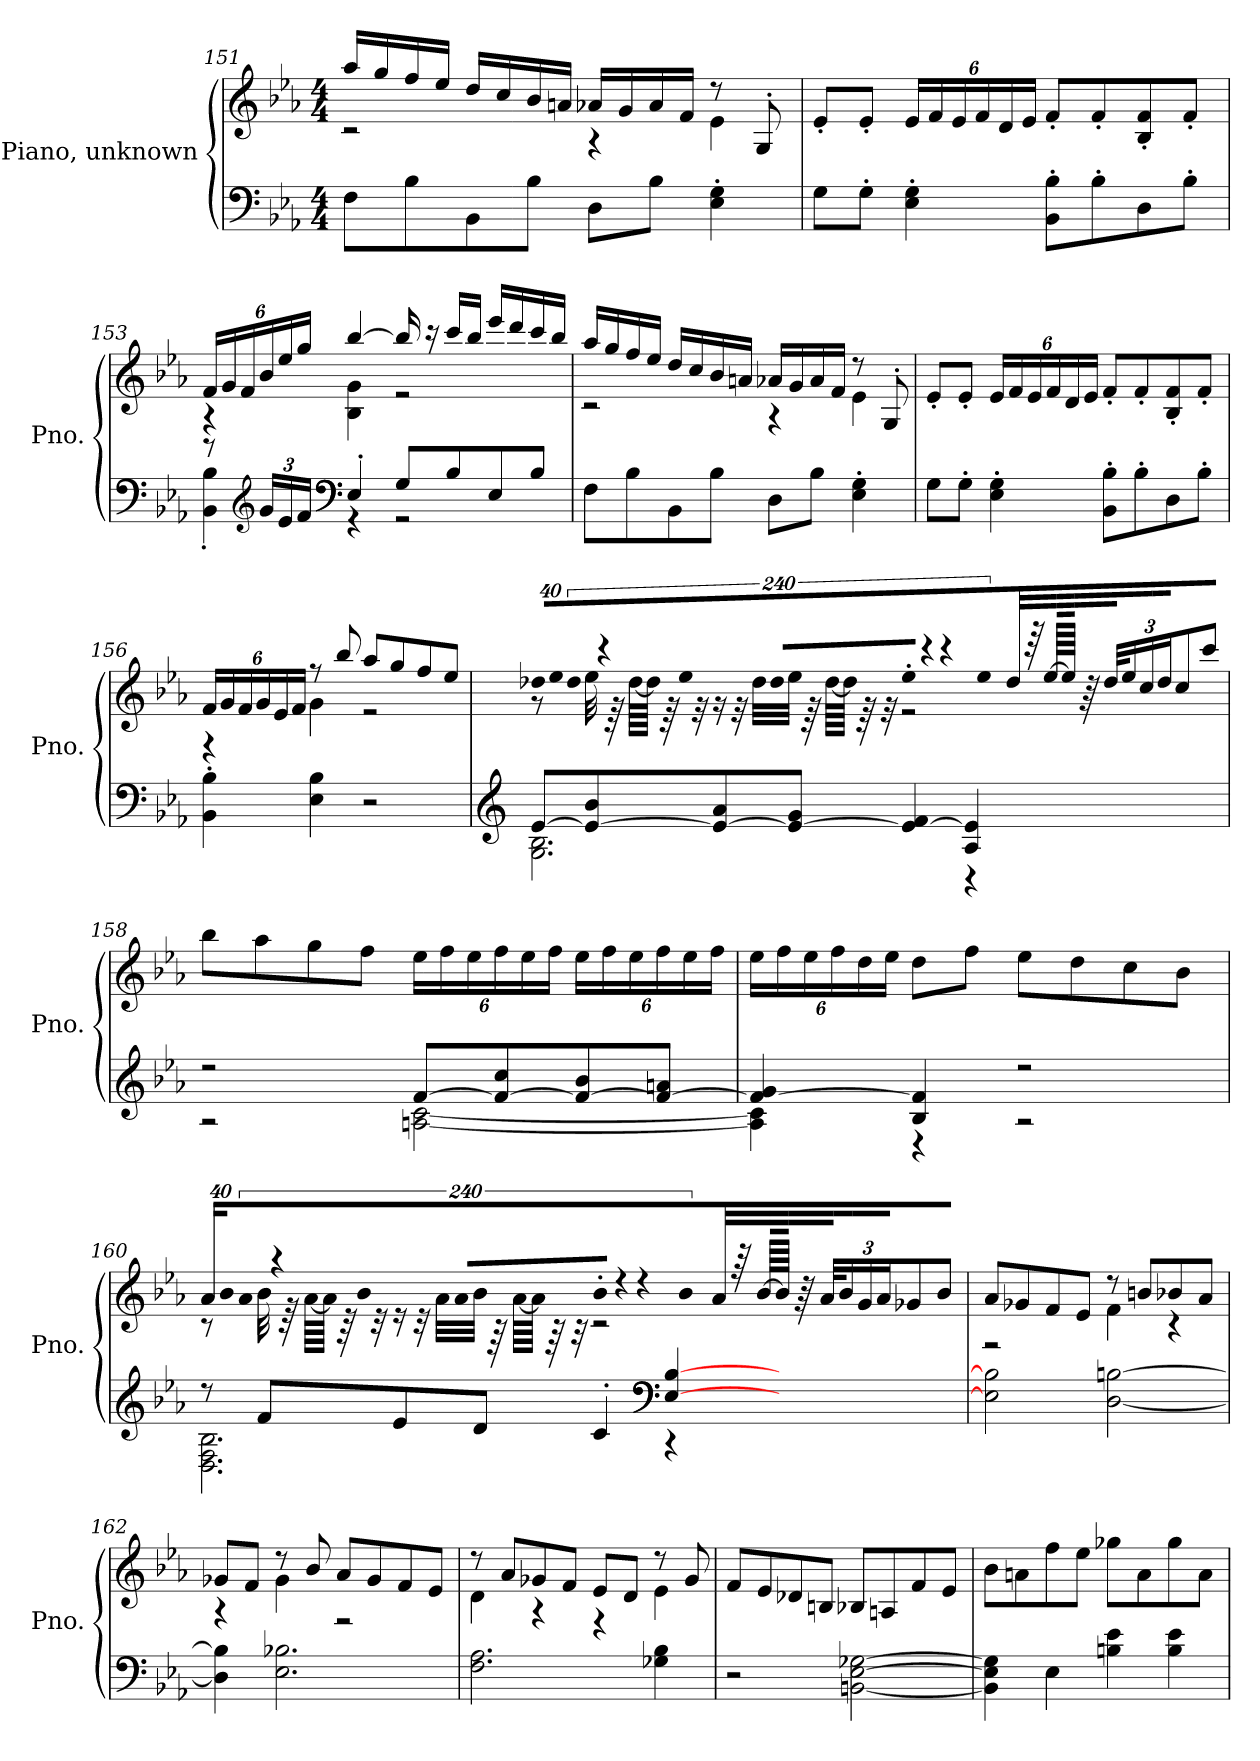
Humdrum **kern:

**kern	**kern
*part1	*part1
*staff2	*staff1
*I"Piano, unknown	*
*I'Pno.	*
*clefF4	*clefG2
*k[b-e-a-]	*k[b-e-a-]
*M4/4	*M4/4
=151	=151
*	*^
8F\L	16aa-/LL	2r
.	16gg/	.
8B-\	16ff/	.
.	16ee-/JJ	.
8BB-\	16dd/LL	.
.	16cc/	.
8B-\J	16b-/	.
.	16an/JJ	.
8D\L	16a-X/LL	4r
.	16g/	.
8B-\J	16a-/	.
.	16f/JJ	.
4E-\' 4G\'	8r	4e-\
.	8G'/	.
*	*v	*v
!!LO:LB:g=z
=152	=152
8G\L	8e-'/L
8G'\J	8e-'/J
*	*Xbrackettup
4E-\' 4G\'	24e-/LL
.	24f/
.	24e-/
.	24f/
.	24d/
.	24e-/JJ
8BB-\' 8B-\'L	8f'/L
8B-'\	8f'/
8D\	8B-/' 8f/'
8B-'\J	8f'/J
=153	=153
*^	*^
8r	4BB-\' 4B-\'	24f/LL	4r
.	.	24g/	.
.	.	24f/	.
*clefG2	*	*	*
*Xbrackettup	*	*	*
24g/LL	.	24b-/	.
24e-/	.	24ee-/	.
24f/JJ	.	24gg/JJ	.
*clefF4	*	*	*
4E-'/	4r	[4bb-/	4B-\ 4g\
8G/L	2r	16bb-/]	2r
.	.	16r	.
8B-/	.	16ccc/LL	.
.	.	16bb-/JJ	.
8E-/	.	16eee-/LL	.
.	.	16ddd/	.
8B-/J	.	16ccc/	.
.	.	16bb-/JJ	.
*v	*v	*	*
!!LO:LB:g=z	!!
=154	=154	=154
8F\L	16aa-/LL	2r
.	16gg/	.
8B-\	16ff/	.
.	16ee-/JJ	.
8BB-\	16dd/LL	.
.	16cc/	.
8B-\J	16b-/	.
.	16an/JJ	.
8D\L	16a-X/LL	4r
.	16g/	.
8B-\J	16a-/	.
.	16f/JJ	.
4E-\' 4G\'	8r	4e-\
.	8G'/	.
*	*v	*v
=155	=155
8G\L	8e-'/L
8G'\J	8e-'/J
4E-\' 4G\'	24e-/LL
.	24f/
.	24e-/
.	24f/
.	24d/
.	24e-/JJ
8BB-\' 8B-\'L	8f'/L
8B-'\	8f'/
8D\	8B-/' 8f/'
8B-'\J	8f'/J
=156	=156
*	*^
4BB-\' 4B-\'	24f/LL	4r
.	24g/	.
.	24f/	.
.	24g/	.
.	24e-/	.
.	24f/JJ	.
4E-\ 4B-\	8r	4g\
.	8bb-/	.
2r	8aa-/L	2r
.	8gg/	.
.	8ff/	.
.	8ee-/J	.
!!LO:PB:g=z	!!
=157	=157	=157
*clefG2	*	*
*^	*	*
*	*	*brackettup	*
!	!	!LO:N:vis=32	!
[8e-/L	2.G\ 2.B-\	640%23dd-X/LLL	8r
!	!	!LO:N:vis=32	!
.	.	640%23ee-/J	.
!	!	!LO:N:vis=16	!
.	.	1920%137dd-/JJ	.
8e-/_ 8b-/	.	.	32ee-\
!	!	!LO:N:vis=16	!
.	.	1920%137r	.
.	.	.	64r
.	.	.	[64dd-\LLLL
.	.	.	64dd-\JJJJ]
.	.	.	64r
!	!	!LO:N:vis=32	!
.	.	640%23ee-/	.
.	.	.	32r
8e-/_ 8a-/	.	.	16r
!	!	!LO:N:vis=32	!
.	.	640%23dd-/KLL	.
!	!	!LO:N:vis=16	!
.	.	1920%137ee-'/JJ	.
.	.	.	32r
.	.	.	32dd-\LLL
!	!	!LO:N:vis=16	!
.	.	1920%137r	.
8e-/_ 8g/J	.	.	32ee-\JJJ
.	.	.	64r
.	.	.	[64dd-\LLLL
!	!	!LO:N:vis=32	!
.	.	640%23r	.
.	.	.	64dd-\JJJJ]
.	.	.	64r
!	!	!LO:N:vis=32	!
.	.	640%23ee-/	.
.	.	.	32r
4e-/_ 4f/	.	.	2r
.	.	32dd-/	.
.	.	64r	.
.	.	[64ee-/LLLL	.
.	.	64ee-/JJJJ]	.
.	.	64r	.
.	.	32dd-/KLL	.
*	*	*Xbrackettup	*
.	.	24ee-/	.
.	.	24cc/	.
.	.	24dd-/J	.
4A-/ 4e-/]	4r	.	.
.	.	8cc/	.
.	.	8ccc/J	.
960ryy	960ryy	.	960ryy
*	*	*v	*v
!!LO:LB:g=z
=158	=158	=158
2r	2r	8bb-\L
.	.	8aa-\
.	.	8gg\
.	.	8ff\J
[8f/L	[2An\ [2c\	24ee-\LL
.	.	24ff\
.	.	24ee-\
8f/_ 8cc/	.	24ff\
.	.	24ee-\
.	.	24ff\JJ
8f/_ 8b-/	.	24ee-\LL
.	.	24ff\
.	.	24ee-\
8f/_ 8an/J	.	24ff\
.	.	24ee-\
.	.	24ff\JJ
=159	=159	=159
4f/_ 4g/	4A\] 4c\]	24ee-\LL
.	.	24ff\
.	.	24ee-\
.	.	24ff\
.	.	24dd\
.	.	24ee-\JJ
4B-/ 4f/]	4r	8dd\L
.	.	8ff\J
2r	2r	8ee-\L
.	.	8dd\
.	.	8cc\
.	.	8b-\J
!!LO:LB:g=z
=160	=160	=160
*	*	*brackettup
!	!	!LO:N:vis=32
*	*	*^
8r	2.D\ 2.F\ 2.B-\	640%23a-/LLL	8r
!	!	!LO:N:vis=32	!
.	.	640%23b-/J	.
!	!	!LO:N:vis=16	!
.	.	1920%137a-/JJ	.
8f/L	.	.	32b-\
!	!	!LO:N:vis=16	!
.	.	1920%137r	.
.	.	.	64r
.	.	.	[64a-\LLLL
.	.	.	64a-\JJJJ]
.	.	.	64r
!	!	!LO:N:vis=32	!
.	.	640%23b-/	.
.	.	.	32r
8e-/	.	.	16r
!	!	!LO:N:vis=32	!
.	.	640%23a-/KLL	.
!	!	!LO:N:vis=16	!
.	.	1920%137b-'/JJ	.
.	.	.	32r
.	.	.	32a-\LLL
!	!	!LO:N:vis=16	!
.	.	1920%137r	.
8d/J	.	.	32b-\JJJ
.	.	.	64r
.	.	.	[64a-\LLLL
!	!	!LO:N:vis=32	!
.	.	640%23r	.
.	.	.	64a-\JJJJ]
.	.	.	64r
!	!	!LO:N:vis=32	!
.	.	640%23b-/	.
.	.	.	32r
4c'/	.	.	2r
.	.	32a-/	.
.	.	64r	.
.	.	[64b-/LLLL	.
.	.	64b-/JJJJ]	.
.	.	64r	.
.	.	32a-/KLL	.
*	*	*Xbrackettup	*
.	.	24b-/	.
.	.	24g/	.
.	.	24a-/J	.
*clefF4	*	*	*
[4E-/ [4B-/	4r	.	.
.	.	8g-X/	.
.	.	8b-/J	.
960ryy	960ryy	.	960ryy
*v	*v	*	*
!!LO:LB:g=z	!!
=161	=161	=161
2E-\] 2B-\]	8a-/L	2r
.	8g-X/	.
.	8f/	.
.	8e-/J	.
[2D\ [2Bn\	8r	4f\
.	8bn/L	.
.	8b-X/	4r
.	8a-/J	.
=162	=162	=162
4D\] 4B\]	8g-X/L	4r
.	8f/J	.
2.E-\ 2.B-X\	8r	4g-\
.	8b-/	.
.	8a-/L	2r
.	8g-/	.
.	8f/	.
.	8e-/J	.
=163	=163	=163
2.F\ 2.A-\	8r	4d\
.	8a-/L	.
.	8g-X/	4r
.	8f/J	.
.	8e-/L	4r
.	8d/J	.
4G-X\ 4B-\	8r	4e-\
.	8g-/	.
*	*v	*v
=164	=164
2r	8f/L
.	8e-/
.	8d-X/
.	8Bn/J
[2BBn\ [2E-\ [2G-X\	8B-X/L
.	8An/
.	8f/
.	8e-/J
!!LO:LB:g=z
=165	=165
4BB\] 4E-\] 4G-\]	8b-\L
.	8an\
4E-\	8ff\
.	8ee-\J
4Bn\ 4e-\	8gg-X\L
.	8a\
4B\ 4e-\	8gg-\
.	8a\J
=	=
*-	*-
